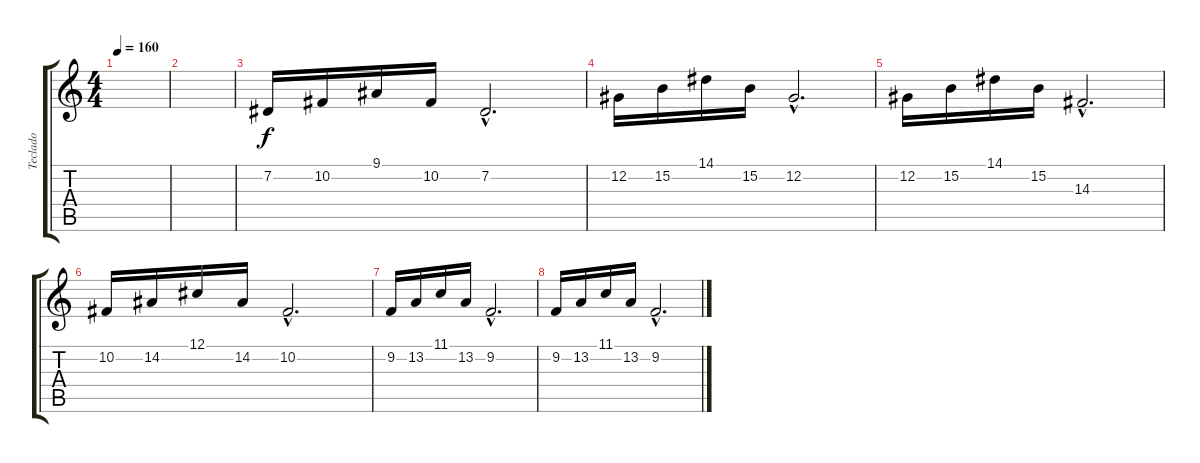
\track ("Teclado" "Teclado") {instrument electricgrandpiano}
\staff {score tabs}
\tuning (Db4 Ab3 E3 B2 Gb2 Db2) {hide}
\ts (4 4)
\tempo 160
\clef g2
\ks c
|
|
7.2.16 10.2.16 9.1.16 10.2.16 7.2{hac}.2{d} |
12.2.16 15.2.16 14.1.16 15.2.16 12.2{hac}.2{d} |
12.2.16 15.2.16 14.1.16 15.2.16 14.3{hac}.2{d} |
10.2.16 14.2.16 12.1.16 14.2.16 10.2{hac}.2{d} |
9.2.16 13.2.16 11.1.16 13.2.16 9.2{hac}.2{d} |
9.2.16 13.2.16 11.1.16 13.2.16 9.2{hac}.2{d}
